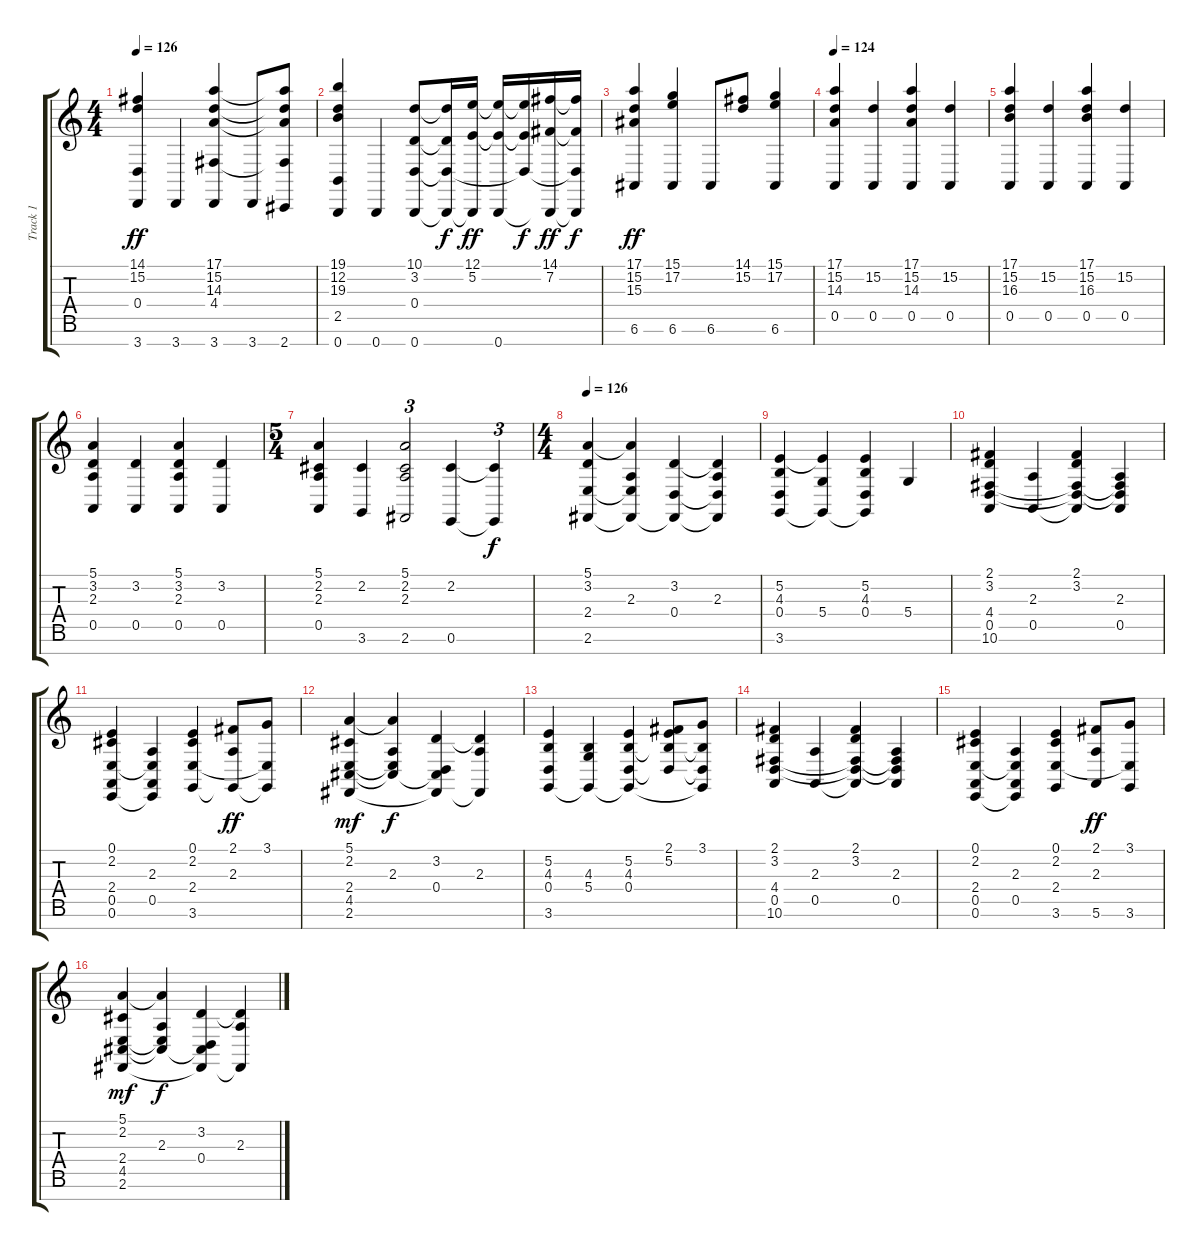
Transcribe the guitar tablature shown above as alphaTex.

\track ("Track 1" "Track 1") {instrument brightacousticpiano}
\staff {score tabs}
\tuning (E4 B3 G3 D3 A2 E2 B1) {hide}
\ts (4 4)
\tempo 126
\clef g2
\ks c
(14.1 15.2 0.4 3.7).4{dy ff} 3.7.4 (17.1 15.2 14.3 4.4 3.7).4 3.7.8 (17.1{t} 15.2{t} 14.3{t} 4.4{t} 2.7).8 |
(19.1 12.2 19.3 2.5 0.7).4 0.7.4 (10.1 3.2 0.4 0.7).8 (10.1{t} 3.2{t} 0.4{t} 0.7{t}).16{dy f} (12.1 5.2 0.7{t}).16{dy ff} (12.1{t} 5.2{t} 0.7).16 (12.1{t} 5.2{t} 0.4{t}).16{dy f} (14.1 7.2 0.7{t}).16{dy ff} (14.1{t} 7.2{t} 0.4{t} 0.7{t}).16{dy f} |
(17.1 15.2 15.3 6.6).4{dy ff} (15.1 17.2 6.6).4 6.6.8 (14.1 15.2).8 (15.1 17.2 6.6).4 |
\tempo 124
(17.1 15.2 14.3 0.5).4 (15.2 0.5).4 (17.1 15.2 14.3 0.5).4 (15.2 0.5).4 |
(17.1 15.2 16.3 0.5).4 (15.2 0.5).4 (17.1 15.2 16.3 0.5).4 (15.2 0.5).4 |
(5.1 3.2 2.3 0.5).4 (3.2 0.5).4 (5.1 3.2 2.3 0.5).4 (3.2 0.5).4 |
\ts (5 4)
(5.1 2.2 2.3 0.5).4 (2.2 3.6).4 (5.1 2.2 2.3 2.6).2{tu (3 2)} (2.2 0.6).4 (2.2{t} 0.6{t}).4{tu (3 2) dy f} |
\ts (4 4)
\tempo 126
(5.1 3.2 2.4 2.6).4 (5.1{t} 2.3 2.4{t} 2.6{t}).4 (3.2 0.4 2.6{t}).4 (3.2{t} 2.3 0.4{t} 2.6{t}).4 |
(5.2 4.3 0.4 3.6).4 (5.2{t} 5.4 3.6{t}).4 (5.2 4.3 0.4 3.6{t}).4 5.4.4 |
(2.1 3.2 4.4 0.5 10.6).4 (2.3 0.5).4 (2.1 3.2 4.4{t} 0.5{t} 10.6{t}).4 (2.3 4.4{t} 0.5 10.6{t}).4 |
(0.1 2.2 2.4 0.5 0.6).4 (2.3 2.4{t} 0.5 0.6{t}).4 (0.1 2.2 2.4 3.6).4 (2.1 2.3 3.6{t}).8{dy ff} (3.1 2.4{t} 3.6{t}).8 |
(5.1 2.2 2.4 4.5 2.6).4{dy mf} (5.1{t} 2.3 2.4{t} 4.5{t}).4{dy f} (3.2 0.4 4.5{t} 2.6{t}).4 (3.2{t} 2.3 2.6{t}).4 |
(5.2 4.3 0.4 3.6).4 (4.3 5.4 3.6{t}).4 (5.2 4.3 0.4 3.6{t}).4 (2.1 5.2 4.3{t} 0.4{t}).8 (3.1 4.3{t} 0.4{t} 3.6{t}).8 |
(2.1 3.2 4.4 0.5 10.6).4 (2.3 0.5).4 (2.1 3.2 4.4{t} 0.5{t} 10.6{t}).4 (2.3 4.4{t} 0.5 10.6{t}).4 |
(0.1 2.2 2.4 0.5 0.6).4 (2.3 2.4{t} 0.5 0.6{t}).4 (0.1 2.2 2.4 3.6).4 (2.1 2.3 5.6).8{dy ff} (3.1 2.4{t} 3.6).8 |
(5.1 2.2 2.4 4.5 2.6).4{dy mf} (5.1{t} 2.3 2.4{t} 4.5{t}).4{dy f} (3.2 0.4 4.5{t} 2.6{t}).4 (3.2{t} 2.3 2.6{t}).4
